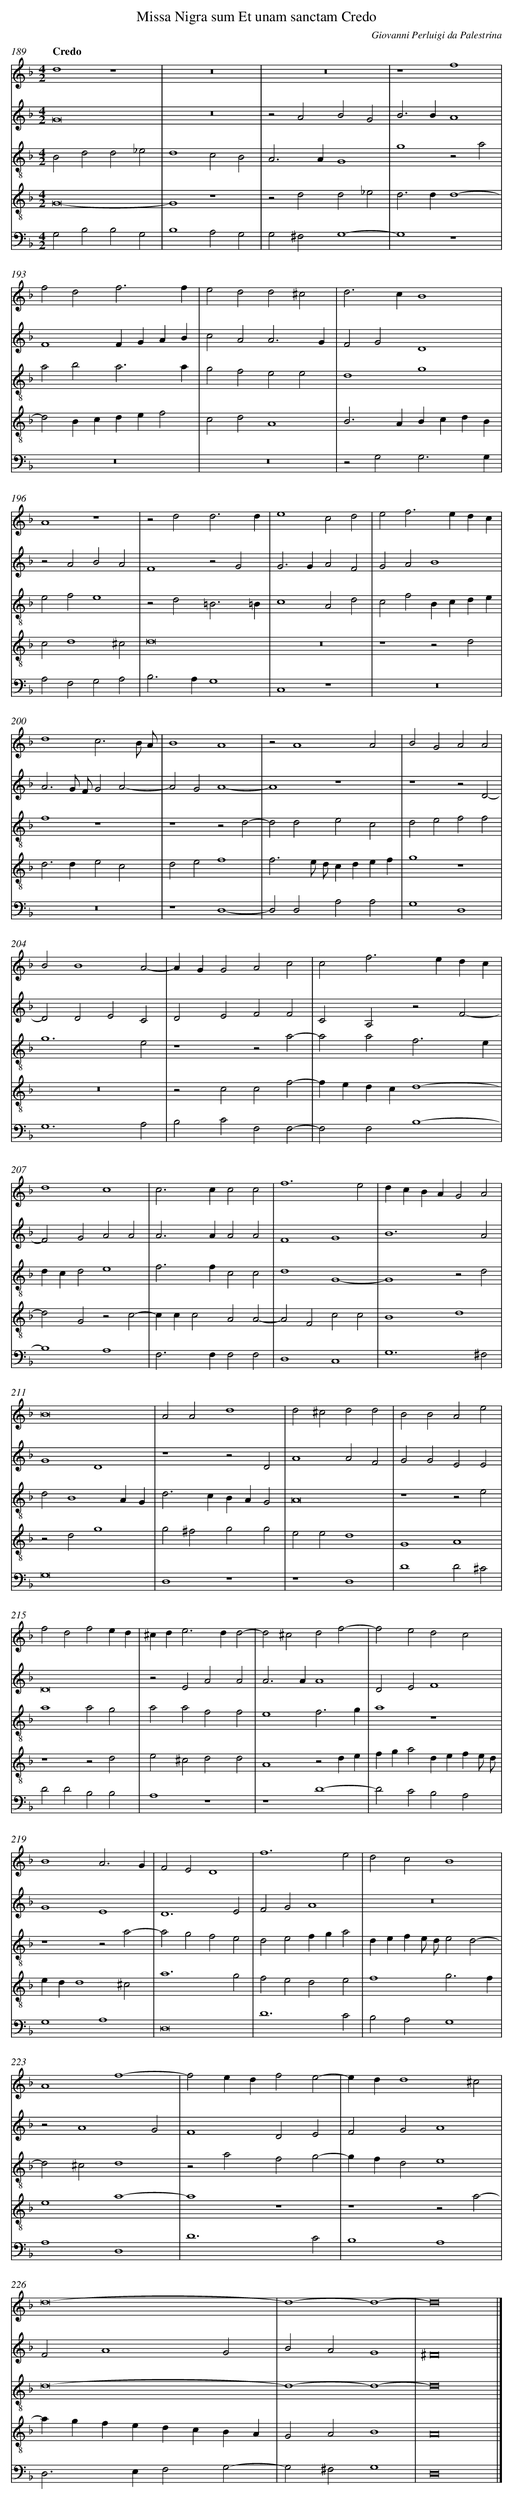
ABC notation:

X:1
T: Missa Nigra sum Et unam sanctam Credo
C: Giovanni Perluigi da Palestrina
L: 1/4
M: 4/2
Q: "Credo"
V: 1 clef=treble
V: 2 clef=treble
V: 3 clef=treble-8
V: 4 clef=treble-8
V: 5 clef=bass
K: F
[V:1] d4z4 |
[V:2] G8 |
[V:3] B2d2d2_e2 |
[V:4] G8- |
[V:5] G,2B,2B,2G,2 |
[V:1] z8 |
[V:2] z8 |
[V:3] d4c2B2 |
[V:4] G4z4 |
[V:5] B,4A,2G,2 |
[V:1] z8 |
[V:2] z2A2B2G2 |
[V:3] A2>A2G4 |
[V:4] z2d2d2_e2 |
[V:5] G,2^F,2G,4- |
[V:1] z4f4 |
[V:2] B2>B2A4 |
[V:3] g4z2a2 |
[V:4] d2>d2d4- |
[V:5] G,4z4 |
[V:1] f2d2f3f |
[V:2] F4FGAB |
[V:3] a2b2a3a |
[V:4] d2Bcdef2 |
[V:5] z8 |
[V:1] e2d2d2^c2 |
[V:2] c2A2A3G |
[V:3] g2f2e2e2 |
[V:4] c2d2A4 |
[V:5] z8 |
[V:1] d2>c2B4 |
[V:2] F2G2D4 |
[V:3] d4g4 |
[V:4] B2>A2BcdB |
[V:5] z2G,2G,3G, |
[V:1] A4z4 |
[V:2] z2A2B2A2 |
[V:3] e2f2e4 |
[V:4] c2d4^c2 |
[V:5] A,2F,2G,2A,2 |
[V:1] z2d2d3d |
[V:2] F4z2G2 |
[V:3] z2d2=B3=B |
[V:4] d8 |
[V:5] B,2>A,2G,4 |
[V:1] e4c2d2 |
[V:2] G2>G2A2F2 |
[V:3] c4A2d2 |
[V:4] z8 |
[V:5] C,4z4 |
[V:1] e2f2>e2dc |
[V:2] G2A2B4 |
[V:3] c2f2Bcde |
[V:4] z4z2d2 |
[V:5] z8 |
[V:1] d4c3B/ A/ |
[V:2] A3G/ F/G2A2- |
[V:3] f4z4 |
[V:4] d2>d2e2c2 |
[V:5] z8 |
[V:1] B4A4 |
[V:2] A2G2A4- |
[V:3] z4z2d2- |
[V:4] d2e2f4 |
[V:5] z4D,4- |
[V:1] z2A4A2 |
[V:2] A4z4 |
[V:3] d2d2e2c2 |
[V:4] f3e/ d/cdef |
[V:5] D,2D,2A,2A,2 |
[V:1] B2G2A2A2 |
[V:2] z4z2D2- |
[V:3] d2e2f2f2 |
[V:4] g4z4 |
[V:5] G,4D,4 |
[V:1] B2B4A2- |
[V:2] D2D2E2C2 |
[V:3] g6e2 |
[V:4] z8 |
[V:5] G,6A,2 |
[V:1] AGG2A2c2 |
[V:2] D2E2F2F2 |
[V:3] z4z2a2- |
[V:4] z2c2c2f2- |
[V:5] B,2C2F,2F,2- |
[V:1] c2f2>e2dc |
[V:2] C2A,2z2F2- |
[V:3] a2a2f3e |
[V:4] fedcd4- |
[V:5] F,2F,2B,4- |
[V:1] d4c4 |
[V:2] F2G2A2A2 |
[V:3] dcd2e4 |
[V:4] d2G2z2c2- |
[V:5] B,4A,4 |
[V:1] c2>c2c2c2 |
[V:2] A2>A2A2A2 |
[V:3] f2>f2c2c2 |
[V:4] ccc2A2A2- |
[V:5] F,2>F,2F,2F,2 |
[V:1] f6e2 |
[V:2] F4G4 |
[V:3] d4G4- |
[V:4] A2F2c2c2 |
[V:5] D,4C,4 |
[V:1] dcBAG2A2 |
[V:2] B6A2 |
[V:3] G4z2d2 |
[V:4] B4d4 |
[V:5] G,6^F,2 |
[V:1] B8 |
[V:2] G4D4 |
[V:3] d2B4AG |
[V:4] z2d2g4 |
[V:5] G,8 |
[V:1] A2A2d4 |
[V:2] z4z2D2 |
[V:3] d2>c2BAG2 |
[V:4] g2^f2g2g2 |
[V:5] D,4z4 |
[V:1] d2^c2d2d2 |
[V:2] A4A2F2 |
[V:3] A8 |
[V:4] e2e2d4 |
[V:5] z4D,4 |
[V:1] B2B2A2e2 |
[V:2] G2G2E2E2 |
[V:3] z4z2e2 |
[V:4] G4A4 |
[V:5] D4D2^C2 |
[V:1] f2d2f2ed |
[V:2] D8 |
[V:3] a4a2g2 |
[V:4] z4z2d2 |
[V:5] D2D2B,2B,2 |
[V:1] ^cd2<e2dd2- |
[V:2] z2E2A2A2 |
[V:3] a2a2f2f2 |
[V:4] e2^c2d2d2 |
[V:5] A,4z4 |
[V:1] d2^c2d2f2- |
[V:2] A2>A2A4 |
[V:3] e4f3g |
[V:4] A4z2de |
[V:5] z4D4- |
[V:1] f2e2d2c2 |
[V:2] D2E2F4 |
[V:3] a4z4 |
[V:4] fga2defe/ d/ |
[V:5] D2C2B,2A,2 |
[V:1] B4A3G |
[V:2] G4E4 |
[V:3] z4z2a2- |
[V:4] edd4^c2 |
[V:5] G,4A,4 |
[V:1] F2E2D4 |
[V:2] D6E2 |
[V:3] a2g2f2e2 |
[V:4] a6g2 |
[V:5] D,8 |
[V:1] f6e2 |
[V:2] F2G2A4 |
[V:3] d2e2fga2 |
[V:4] f2e2d2e2 |
[V:5] D6C2 |
[V:1] d2c2B4 |
[V:2] z8 |
[V:3] defe/ d/e2d2- |
[V:4] f4g3f |
[V:5] B,2A,2G,4 |
[V:1] A4f4- |
[V:2] z2A4G2 |
[V:3] d2^c2d4 |
[V:4] e4a4- |
[V:5] A,4D,4 |
[V:1] f2edf2e2- |
[V:2] F4D2E2 |
[V:3] z2a2f2g2- |
[V:4] a4z4 |
[V:5] D6C2 |
[V:1] edd4^c2 |
[V:2] F2G2A4 |
[V:3] gfd2e4 |
[V:4] z4z2a2- |
[V:5] B,4A,4 |
[V:1] d8- |
[V:2] F2A4G2 |
[V:3] d8- |
[V:4] agfedcBA |
[V:5] D,2>E,2F,2G,2- |
[V:1] d4-d4- |
[V:2] B2A2G4 |
[V:3] d4-d4- |
[V:4] G2A2B4 |
[V:5] G,2^F,2G,4 |
[V:1] d8 |]
[V:2] ^F8 |]
[V:3] d8 |]
[V:4] A8 |]
[V:5] D,8 |]
